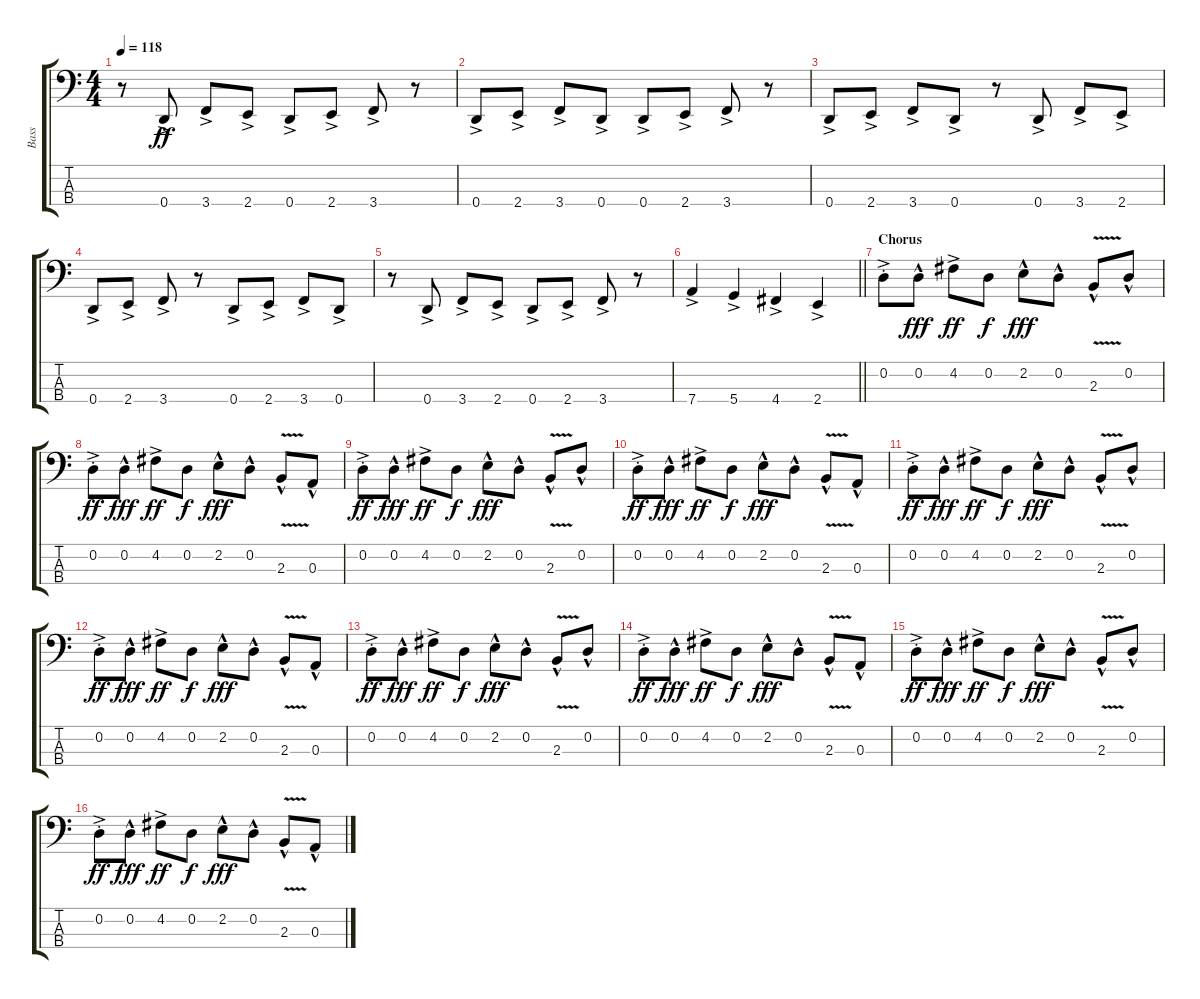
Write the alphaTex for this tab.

\track ("Bass" "Bass") {instrument electricbassfinger}
\staff {score tabs}
\tuning (G2 D2 A1 D1) {hide}
\ts (4 4)
\tempo 118
\clef f4
\ks c
r.8{dy ff} 0.4{ac}.8 3.4{ac}.8 2.4{ac}.8 0.4{ac}.8 2.4{ac}.8 3.4{ac}.8 r.8 |
0.4{ac}.8 2.4{ac}.8 3.4{ac}.8 0.4{ac}.8 0.4{ac}.8 2.4{ac}.8 3.4{ac}.8 r.8 |
0.4{ac}.8 2.4{ac}.8 3.4{ac}.8 0.4{ac}.8 r.8 0.4{ac}.8 3.4{ac}.8 2.4{ac}.8 |
0.4{ac}.8 2.4{ac}.8 3.4{ac}.8 r.8 0.4{ac}.8 2.4{ac}.8 3.4{ac}.8 0.4{ac}.8 |
r.8 0.4{ac}.8 3.4{ac}.8 2.4{ac}.8 0.4{ac}.8 2.4{ac}.8 3.4{ac}.8 r.8 |
\barLineRight lightlight
7.4{ac}.4 5.4{ac}.4 4.4{ac}.4 2.4{ac}.4 |
\section ("" "Chorus")
0.2{ac st}.8 0.2{hac}.8{dy fff} 4.2{ac}.8{dy ff} 0.2.8{dy f} 2.2{hac}.8{dy fff} 0.2{hac}.8 2.3{v hac}.8 0.2{hac}.8 |
0.2{ac st}.8{dy ff} 0.2{hac}.8{dy fff} 4.2{ac}.8{dy ff} 0.2.8{dy f} 2.2{hac}.8{dy fff} 0.2{hac}.8 2.3{v hac}.8 0.3{hac}.8 |
0.2{ac st}.8{dy ff} 0.2{hac}.8{dy fff} 4.2{ac}.8{dy ff} 0.2.8{dy f} 2.2{hac}.8{dy fff} 0.2{hac}.8 2.3{v hac}.8 0.2{hac}.8 |
0.2{ac st}.8{dy ff} 0.2{hac}.8{dy fff} 4.2{ac}.8{dy ff} 0.2.8{dy f} 2.2{hac}.8{dy fff} 0.2{hac}.8 2.3{v hac}.8 0.3{hac}.8 |
0.2{ac st}.8{dy ff} 0.2{hac}.8{dy fff} 4.2{ac}.8{dy ff} 0.2.8{dy f} 2.2{hac}.8{dy fff} 0.2{hac}.8 2.3{v hac}.8 0.2{hac}.8 |
0.2{ac st}.8{dy ff} 0.2{hac}.8{dy fff} 4.2{ac}.8{dy ff} 0.2.8{dy f} 2.2{hac}.8{dy fff} 0.2{hac}.8 2.3{v hac}.8 0.3{hac}.8 |
0.2{ac st}.8{dy ff} 0.2{hac}.8{dy fff} 4.2{ac}.8{dy ff} 0.2.8{dy f} 2.2{hac}.8{dy fff} 0.2{hac}.8 2.3{v hac}.8 0.2{hac}.8 |
0.2{ac st}.8{dy ff} 0.2{hac}.8{dy fff} 4.2{ac}.8{dy ff} 0.2.8{dy f} 2.2{hac}.8{dy fff} 0.2{hac}.8 2.3{v hac}.8 0.3{hac}.8 |
0.2{ac st}.8{dy ff} 0.2{hac}.8{dy fff} 4.2{ac}.8{dy ff} 0.2.8{dy f} 2.2{hac}.8{dy fff} 0.2{hac}.8 2.3{v hac}.8 0.2{hac}.8 |
0.2{ac st}.8{dy ff} 0.2{hac}.8{dy fff} 4.2{ac}.8{dy ff} 0.2.8{dy f} 2.2{hac}.8{dy fff} 0.2{hac}.8 2.3{v hac}.8 0.3{hac}.8
